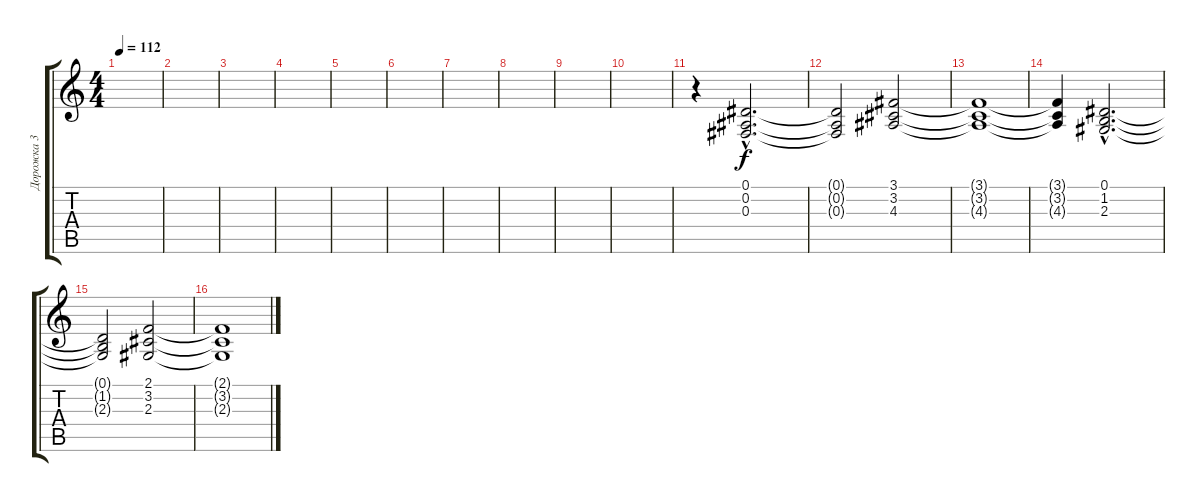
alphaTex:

\track ("Дорожка 3" "Дорожка 3") {instrument stringensemble2}
\staff {score tabs}
\tuning (Eb4 Bb3 Gb3 Db3 Ab2 Eb2) {hide}
\ts (4 4)
\tempo 112
\clef g2
\ks c
|
|
|
|
|
|
|
|
|
|
r.4 (0.1{hac} 0.2{hac} 0.3{hac}).2{d} |
(0.1{t} 0.2{t} 0.3{t}).2 (3.1 3.2 4.3).2 |
(3.1{t} 3.2{t} 4.3{t}).1 |
(3.1{t} 3.2{t} 4.3{t}).4 (0.1{hac} 1.2{hac} 2.3{hac}).2{d} |
(0.1{t} 1.2{t} 2.3{t}).2 (2.1 3.2 2.3).2 |
(2.1{t} 3.2{t} 2.3{t}).1
